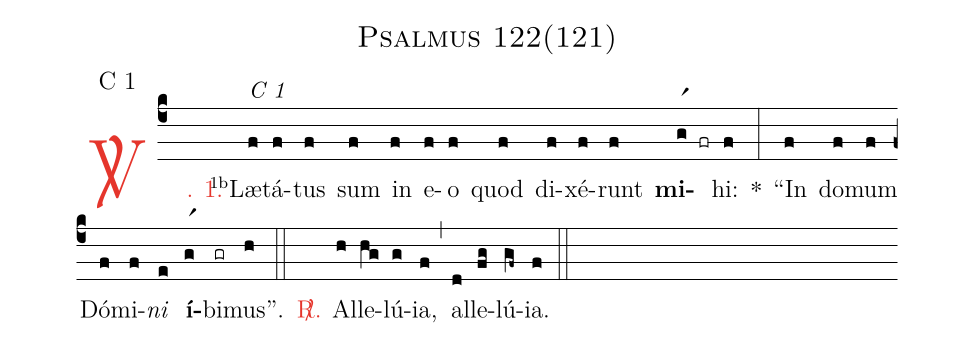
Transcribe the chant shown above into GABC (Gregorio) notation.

name: Psalmus 122(121);
mode: C 1;
%%
(c4)

<c><sp>V/</sp>. 1.</c>() <v>\VSup{1b}</v>Læ(f[alt:C 1])tá(f)tus(f) sum(f) in(f) e(f)o(f) quod(f) di(f)xé(f)runt(f) <b>mi</b>(gr1 fr)hi:(f) *(:) “In(f) do(f)mum(f) Dó(f)mi(f)<i>ni</i>(e) <b>í</b>(gr1)bi(gr)mus”.(h) (::)

<nlba><c><sp>R/</sp>.</c>() Al</nlba>(h)le(hg)lú(g)ia,(f) (,) al(d)le(fg)lú(gf~)ia.(f) (::)
